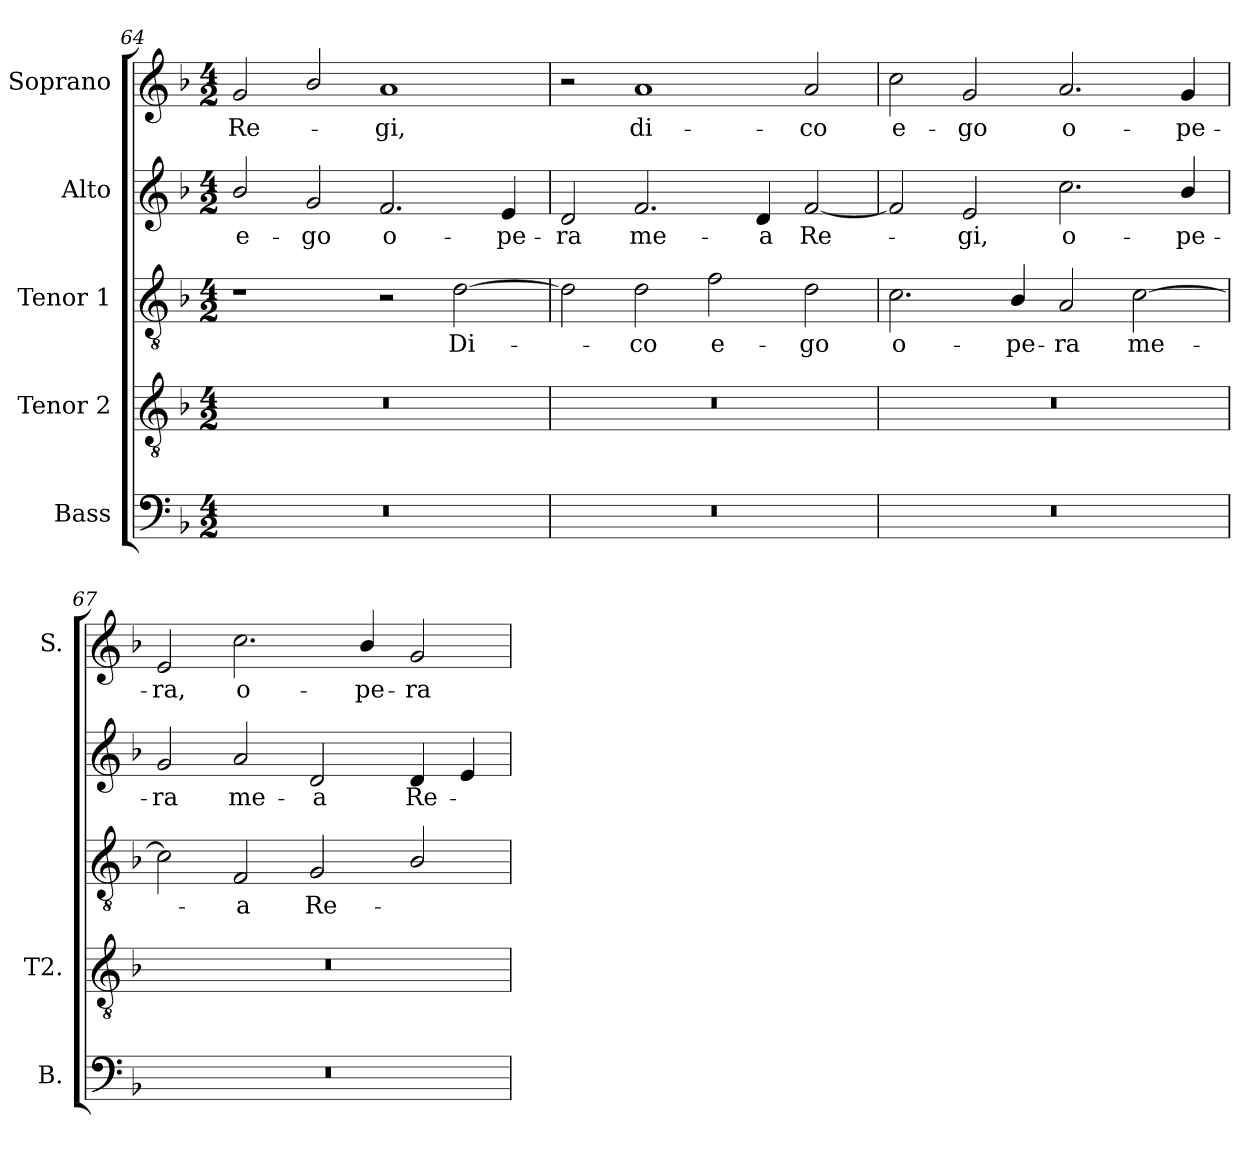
**kern	**kern	**kern	**text	**kern	**text	**kern	**text
*part5	*part4	*part3	*part3	*part2	*part2	*part1	*part1
*staff5	*staff4	*staff3	*staff3	*staff2	*staff2	*staff1	*staff1
*I"Bass	*I"Tenor 2	*I"Tenor 1	*	*I"Alto	*	*I"Soprano	*
*I'B.	*I'T2.	*	*	*	*	*I'S.	*
*clefF4	*clefGv2	*clefGv2	*	*clefG2	*	*clefG2	*
*	*ITrd7c12	*ITrd7c12	*	*	*	*	*
*k[b-]	*k[b-]	*k[b-]	*	*k[b-]	*	*k[b-]	*
*F:	*F:	*F:	*	*F:	*	*F:	*
*M4/2	*M4/2	*M4/2	*	*M4/2	*	*M4/2	*
=64	=64	=64	=64	=64	=64	=64	=64
!LO:N:vis=1	!LO:N:vis=1	!	!	!	!	!	!
!	!	!	!	!	!LO:LY:b:color=#000000	!	!
!	!	!	!	!	!	!	!LO:LY:b:color=#000000
0r	0r	1r	.	2b-i/	e-	2gi/	Re-
!	!	!	!	!	!LO:LY:b:color=#000000	!	!
.	.	.	.	2gi/	-go	2b-i/	.
!	!	!	!	!	!LO:LY:b:color=#000000	!	!
!	!	!	!	!	!	!	!LO:LY:b:color=#000000
.	.	2r	.	2.fi/	o-	1ai	-gi,
!	!	!	!LO:LY:b:color=#000000	!	!	!	!
.	.	[2Di\	Di-	.	.	.	.
!	!	!	!	!	!LO:LY:b:color=#000000	!	!
.	.	.	.	4ei/	-pe-	.	.
!!LO:LB:g=z
=65	=65	=65	=65	=65	=65	=65	=65
!LO:N:vis=1	!LO:N:vis=1	!	!	!	!	!	!
!	!	!	!	!	!LO:LY:b:color=#000000	!	!
0r	0r	2Di\]	.	2di/	-ra	2r	.
!	!	!	!LO:LY:b:color=#000000	!	!	!	!
!	!	!	!	!	!LO:LY:b:color=#000000	!	!
!	!	!	!	!	!	!	!LO:LY:b:color=#000000
.	.	2Di\	-co	2.fi/	me-	1ai	di-
!	!	!	!LO:LY:b:color=#000000	!	!	!	!
.	.	2Fi\	e-	.	.	.	.
!	!	!	!	!	!LO:LY:b:color=#000000	!	!
.	.	.	.	4di/	-a	.	.
!	!	!	!LO:LY:b:color=#000000	!	!	!	!
!	!	!	!	!	!LO:LY:b:color=#000000	!	!
!	!	!	!	!	!	!	!LO:LY:b:color=#000000
.	.	2Di\	-go	[2fi/	Re-	2ai/	-co
=66	=66	=66	=66	=66	=66	=66	=66
!LO:N:vis=1	!LO:N:vis=1	!	!	!	!	!	!
!	!	!	!LO:LY:b:color=#000000	!	!	!	!
!	!	!	!	!	!	!	!LO:LY:b:color=#000000
0r	0r	2.Ci\	o-	2fi/]	.	2cci\	e-
!	!	!	!	!	!LO:LY:b:color=#000000	!	!
!	!	!	!	!	!	!	!LO:LY:b:color=#000000
.	.	.	.	2ei/	-gi,	2gi/	-go
!	!	!	!LO:LY:b:color=#000000	!	!	!	!
.	.	4BB-i/	-pe-	.	.	.	.
!	!	!	!LO:LY:b:color=#000000	!	!	!	!
!	!	!	!	!	!LO:LY:b:color=#000000	!	!
!	!	!	!	!	!	!	!LO:LY:b:color=#000000
.	.	2AAi/	-ra	2.cci\	o-	2.ai/	o-
!	!	!	!LO:LY:b:color=#000000	!	!	!	!
.	.	[2Ci\	me-	.	.	.	.
!	!	!	!	!	!LO:LY:b:color=#000000	!	!
!	!	!	!	!	!	!	!LO:LY:b:color=#000000
.	.	.	.	4b-i/	-pe-	4gi/	-pe-
=67	=67	=67	=67	=67	=67	=67	=67
!LO:N:vis=1	!LO:N:vis=1	!	!	!	!	!	!
!	!	!	!	!	!LO:LY:b:color=#000000	!	!
!	!	!	!	!	!	!	!LO:LY:b:color=#000000
0r	0r	2Ci\]	.	2gi/	-ra	2ei/	-ra,
!	!	!	!LO:LY:b:color=#000000	!	!	!	!
!	!	!	!	!	!LO:LY:b:color=#000000	!	!
!	!	!	!	!	!	!	!LO:LY:b:color=#000000
.	.	2FFi/	-a	2ai/	me-	2.cci\	o-
!	!	!	!LO:LY:b:color=#000000	!	!	!	!
!	!	!	!	!	!LO:LY:b:color=#000000	!	!
.	.	2GGi/	Re-	2di/	-a	.	.
!	!	!	!	!	!	!	!LO:LY:b:color=#000000
.	.	.	.	.	.	4b-i/	-pe-
!	!	!	!	!	!LO:LY:b:color=#000000	!	!
!	!	!	!	!	!	!	!LO:LY:b:color=#000000
.	.	2BB-i/	.	4di/	Re-	2gi/	-ra
.	.	.	.	4ei/	.	.	.
=	=	=	=	=	=	=	=
*-	*-	*-	*-	*-	*-	*-	*-
